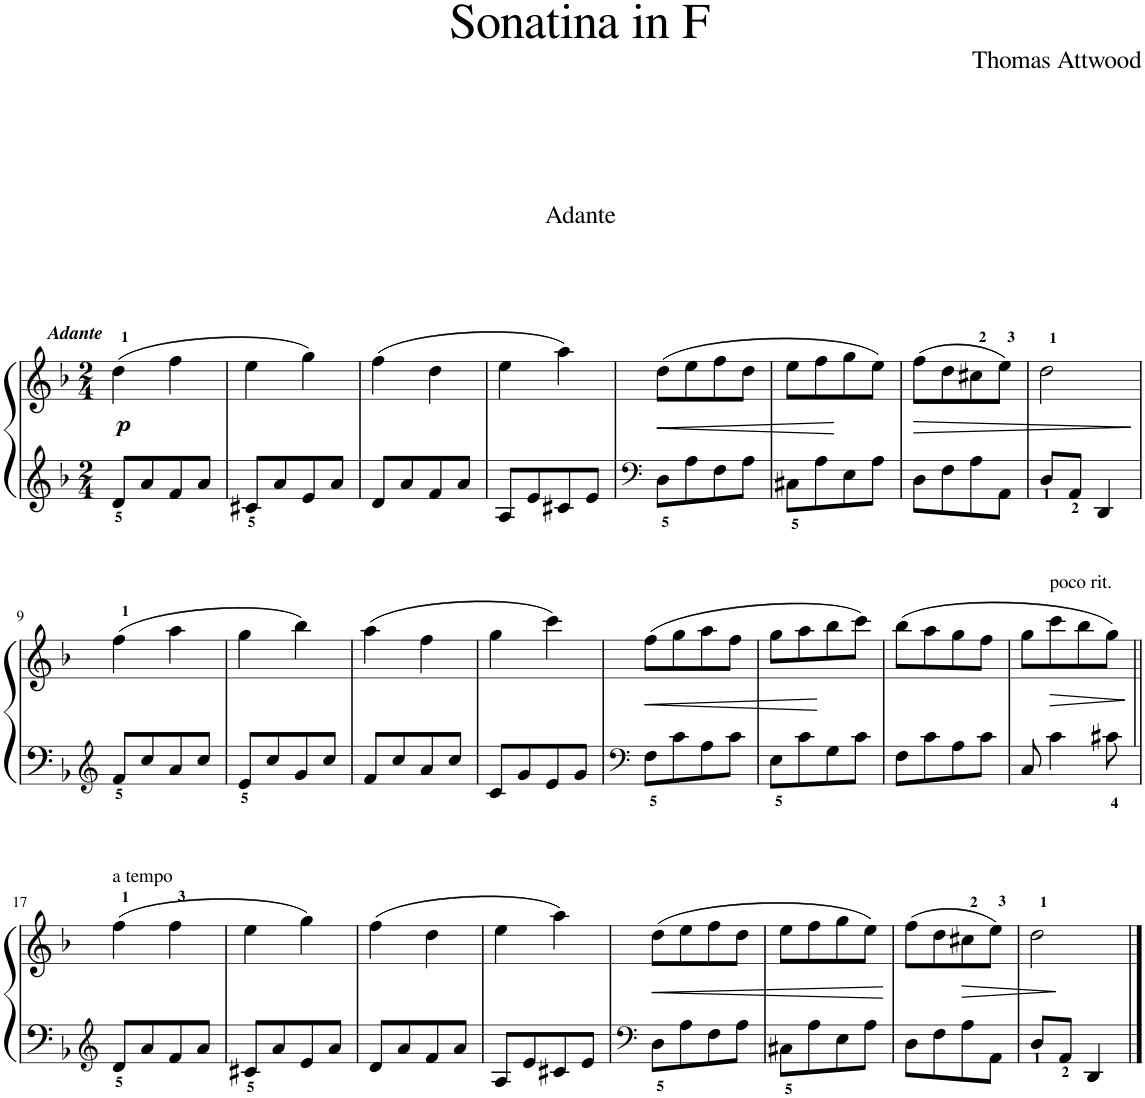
**kern	**kern	**dynam
*part1	*part1	*part1
*staff2	*staff1	*staff1/2
*I"Piano	*	*
*I'Pno.	*	*
*clefG2	*clefG2	*
*k[b-]	*k[b-]	*
*M2/4	*M2/4	*
=1	=1	=1
!	!LO:TX:a:Bi:t=Adante	!
!	!	!LO:DY:b
8d/L	(4dd\	p
8a/	.	.
8f/	4ff\	.
8a/J	.	.
=2	=2	=2
8c#X/L	4ee\	.
8a/	.	.
8e/	4gg\)	.
8a/J	.	.
=3	=3	=3
8d/L	(4ff\	.
8a/	.	.
8f/	4dd\	.
8a/J	.	.
=4	=4	=4
8A/L	4ee\	.
8e/	.	.
8c#X/	4aa\)	.
8e/J	.	.
=5	=5	=5
*clefF4	*	*
!	!	!LO:HP:b
8D<\L	(8dd\L	<
8A\	8ee\	.
8F\	8ff\	.
8A\J	8dd\J	.
=6	=6	=6
8C#X<\L	8ee\L	.
8A\	8ff\	.
8E\	8gg\	[
8A\J	8ee\J)	.
=7	=7	=7
!	!	!LO:HP:b
8D\L	(8ff\L	>
8F\	8dd\	.
8A\	8cc#X\	.
8AA\J	8ee\J)	.
=8	=8	=8
8D/L	2dd\	.
8AA/J	.	.
4DD/	.	.
.	.	]
!!LO:LB:g=z
=9	=9	=9
*clefG2	*	*
8f/L	(4ff\	.
8cc/	.	.
8a/	4aa\	.
8cc/J	.	.
=10	=10	=10
8e/L	4gg\	.
8cc/	.	.
8g/	4bb-\)	.
8cc/J	.	.
=11	=11	=11
8f/L	(4aa\	.
8cc/	.	.
8a/	4ff\	.
8cc/J	.	.
=12	=12	=12
8c/L	4gg\	.
8g/	.	.
8e/	4ccc\)	.
8g/J	.	.
=13	=13	=13
*clefF4	*	*
!	!	!LO:HP:b
8F<\L	(8ff\L	<
8c\	8gg\	.
8A\	8aa\	.
8c\J	8ff\J	.
=14	=14	=14
8E<\L	8gg\L	.
8c\	8aa\	.
8G\	8bb-\	[
8c\J	8ccc\J)	.
=15	=15	=15
8F\L	(8bb-\L	.
8c\	8aa\	.
8A\	8gg\	.
8c\J	8ff\J	.
=16	=16	=16
8C/	8gg\L	.
!	!LO:TX:a:t=poco rit.	!
!	!	!LO:HP:b
4c\	8ccc\	>
.	8bb-\	.
8c#X<\	8gg\J)	.
.	.	]
!!LO:LB:g=z
=17||	=17||	=17||
*clefG2	*	*
!	!LO:TX:a:t=a tempo	!
8d/L	(4ff\	.
8a/	.	.
8f/	4ff\	.
8a/J	.	.
=18	=18	=18
8c#X/L	4ee\	.
8a/	.	.
8e/	4gg\)	.
8a/J	.	.
=19	=19	=19
8d/L	(4ff\	.
8a/	.	.
8f/	4dd\	.
8a/J	.	.
=20	=20	=20
8A/L	4ee\	.
8e/	.	.
8c#X/	4aa\)	.
8e/J	.	.
=21	=21	=21
*clefF4	*	*
!	!	!LO:HP:b
8D<\L	(8dd\L	<
8A\	8ee\	.
8F\	8ff\	.
8A\J	8dd\J	.
=22	=22	=22
8C#X<\L	8ee\L	.
8A\	8ff\	.
8E\	8gg\	.
8A\J	8ee\J)	.
.	.	[
=23	=23	=23
8D\L	(8ff\L	.
8F\	8dd\	.
!	!	!LO:HP:b
8A\	8cc#X\	>
8AA\J	8ee\J)	.
.	.	]
=24	=24	=24
8D/L	2dd\	.
8AA/J	.	.
4DD/	.	.
==	==	==
*-	*-	*-
